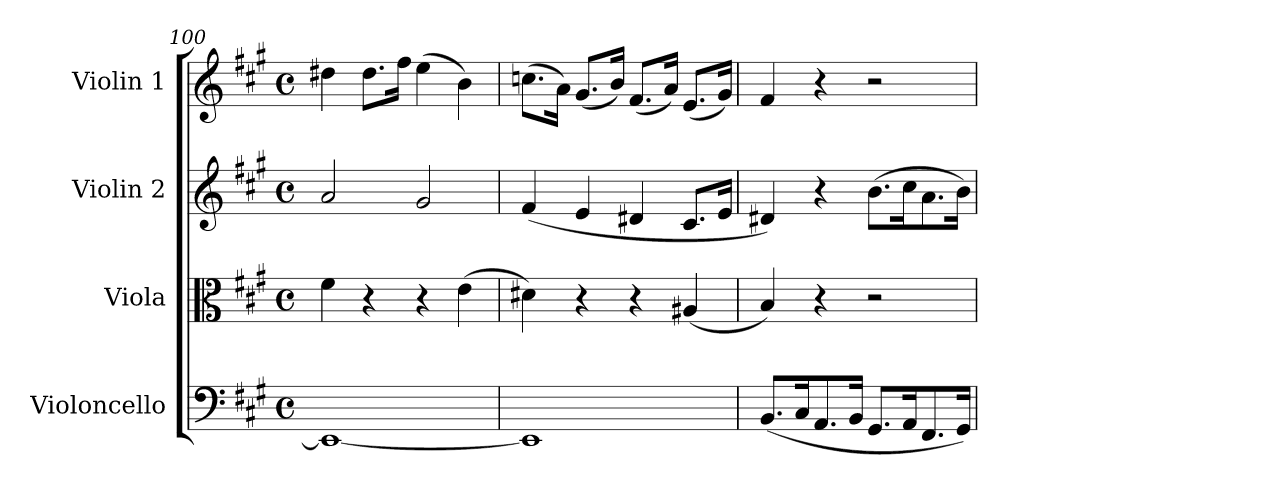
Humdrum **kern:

**kern	**kern	**kern	**kern
*part4	*part3	*part2	*part1
*staff4	*staff3	*staff2	*staff1
*I"Violoncello	*I"Viola	*I"Violin 2	*I"Violin 1
*I'Vc	*I'Vla	*I'Vln	*I'Vln
*clefF4	*clefC3	*clefG2	*clefG2
*k[f#c#g#]	*k[f#c#g#]	*k[f#c#g#]	*k[f#c#g#]
*M4/4	*M4/4	*M4/4	*M4/4
*met(c)	*met(c)	*met(c)	*met(c)
=100	=100	=100	=100
1EE_	4f#\	2a/	4dd#X\
.	4r	.	8.dd#\L
.	.	.	16ff#\Jk
.	4r	2g#/	(4ee\
.	(4e\	.	4b\)
!!LO:PB:g=z
=101	=101	=101	=101
1EE]	4d#X\)	(4f#/	(8.ccn\L
.	.	.	16a\Jk)
.	4r	4e/	(8.g#/L
.	.	.	16b/Jk)
.	4r	4d#X/	(8.f#/L
.	.	.	16a/Jk)
.	(4A#X/	8.c#/L	(8.e/L
.	.	16e/Jk	16g#/Jk)
=102	=102	=102	=102
(8.BB/L	4B/)	4d#X/)	4f#/
16C#/K	.	.	.
8.AA/	4r	4r	4r
16BB/Jk	.	.	.
8.GG#/L	2r	(8.b\L	2r
16AA/K	.	16cc#\K	.
8.FF#/	.	8.a\	.
16GG#/Jk)	.	16b\Jk)	.
=	=	=	=
*-	*-	*-	*-
